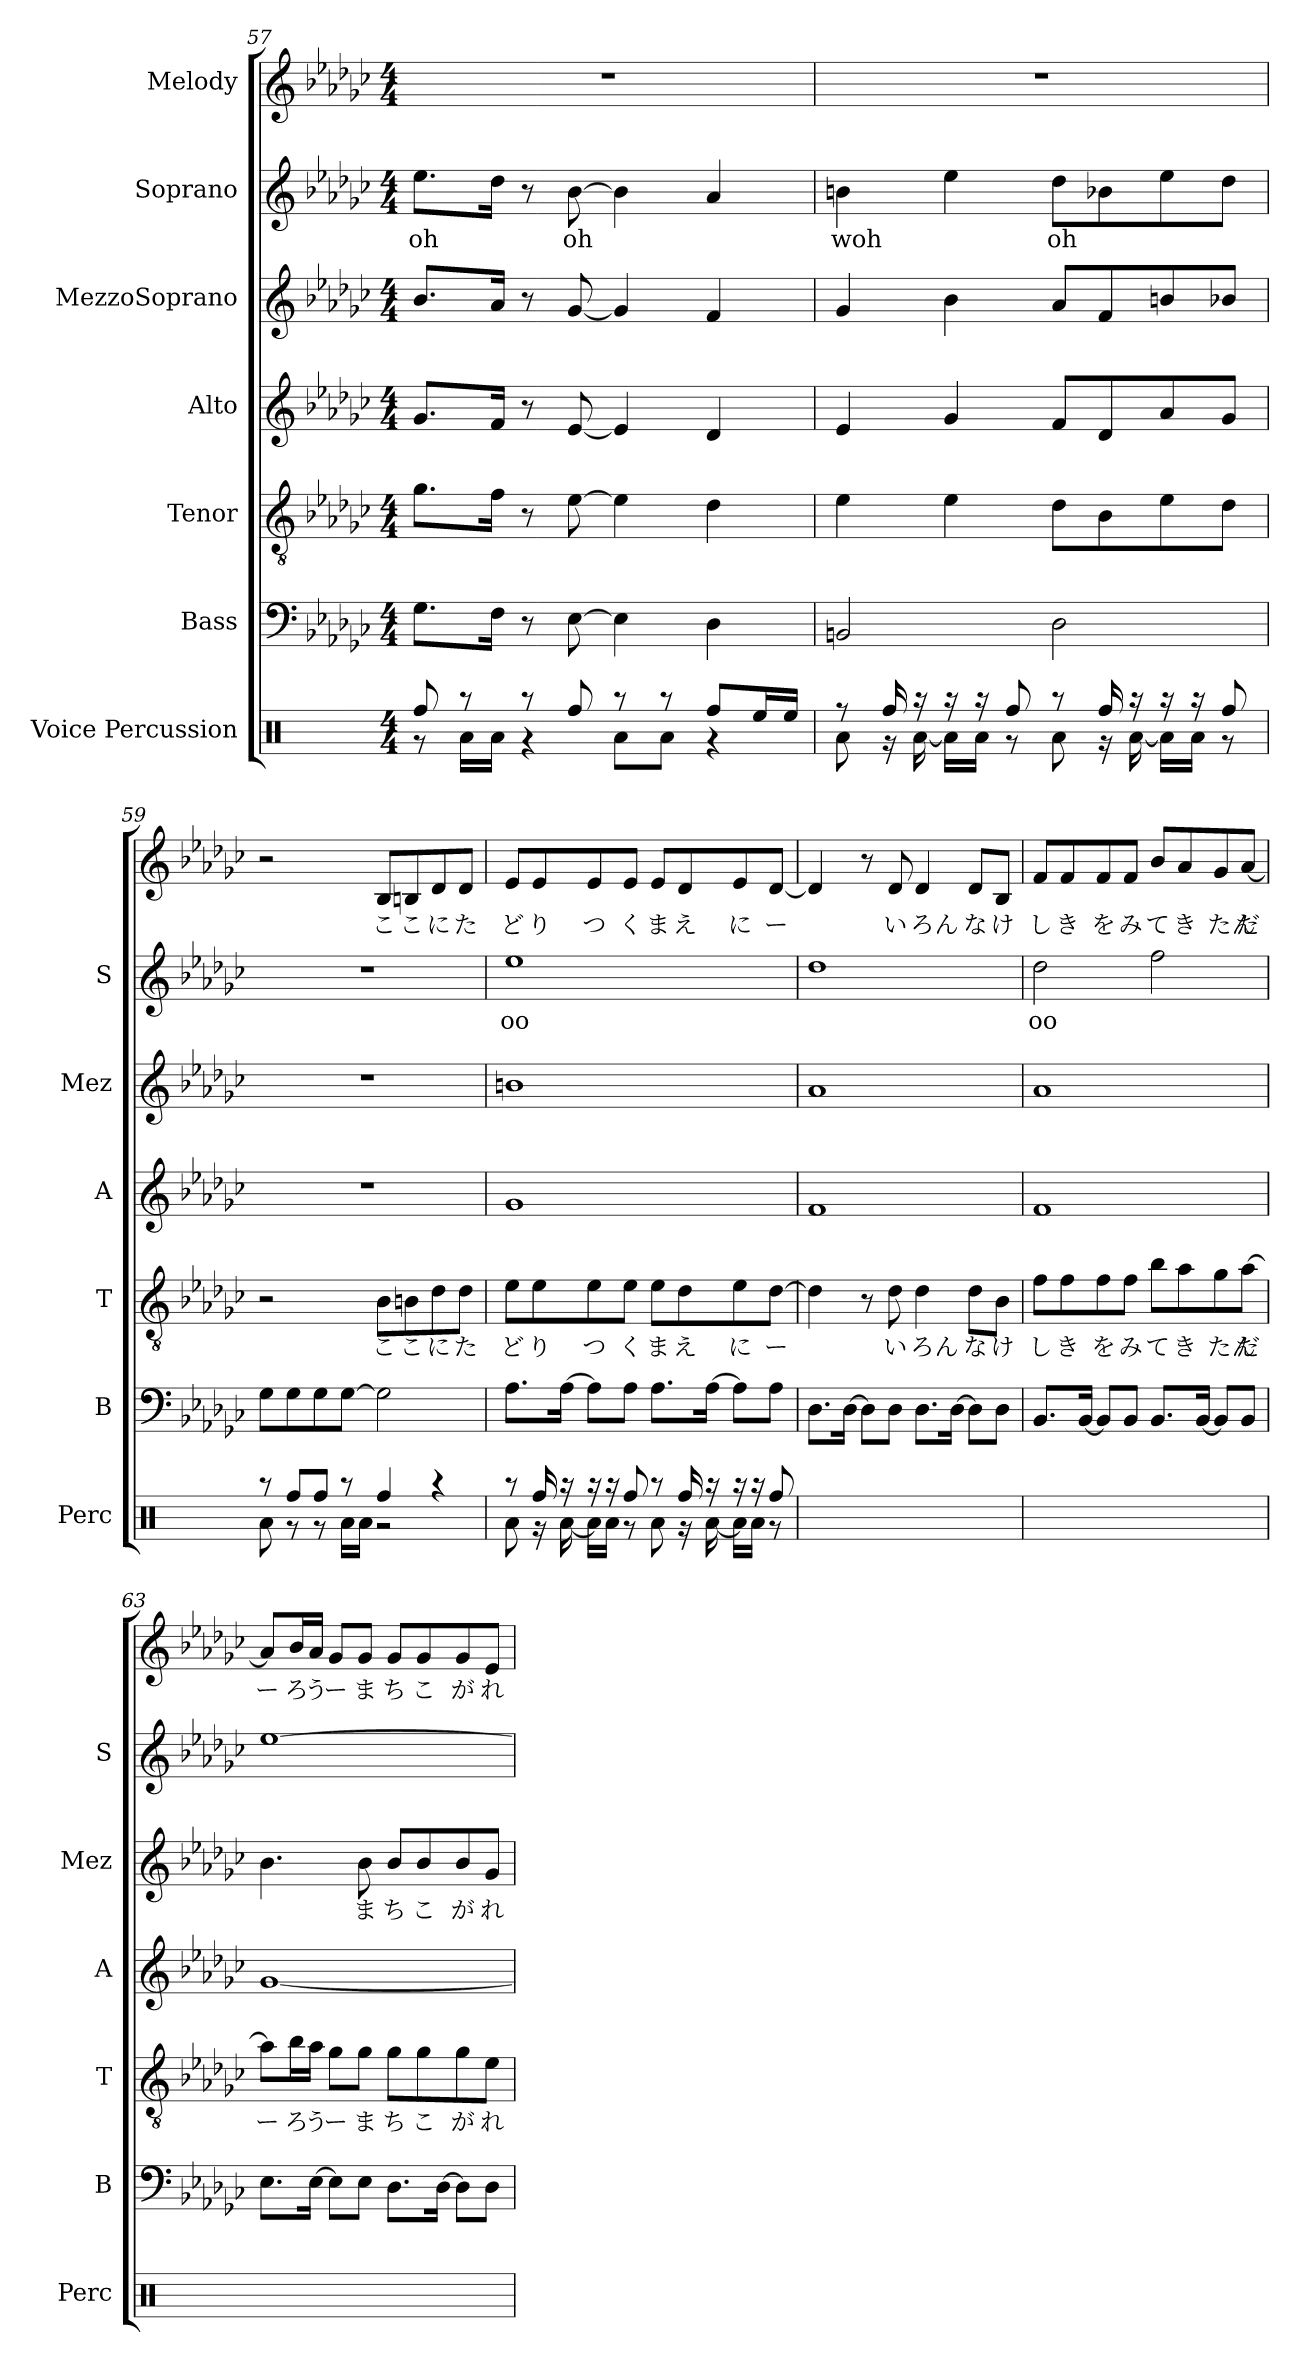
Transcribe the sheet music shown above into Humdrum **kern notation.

**kern	**kern	**kern	**text	**kern	**kern	**text	**kern	**text	**kern	**text
*part7	*part6	*part5	*part5	*part4	*part3	*part3	*part2	*part2	*part1	*part1
*staff7	*staff6	*staff5	*staff5	*staff4	*staff3	*staff3	*staff2	*staff2	*staff1	*staff1
*I"Voice Percussion	*I"Bass	*I"Tenor	*	*I"Alto	*I"MezzoSoprano	*	*I"Soprano	*	*I"Melody	*
*I'Perc	*I'B	*I'T	*	*I'A	*I'Mez	*	*I'S	*	*	*
*clefX	*clefF4	*clefGv2	*	*clefG2	*clefG2	*	*clefG2	*	*clefG2	*
*k[]	*k[b-e-a-d-g-c-]	*k[b-e-a-d-g-c-]	*	*k[b-e-a-d-g-c-]	*k[b-e-a-d-g-c-]	*	*k[b-e-a-d-g-c-]	*	*k[b-e-a-d-g-c-]	*
*M4/4	*M4/4	*M4/4	*	*M4/4	*M4/4	*	*M4/4	*	*M4/4	*
=57	=57	=57	=57	=57	=57	=57	=57	=57	=57	=57
*^	*	*	*	*	*	*	*	*	*	*
8Rff/	8r	8.G-L	8.g-L	.	8.g-L	8.b-L	.	8.ee-L	oh	1r	.
8r	16Ra\LL	.	.	.	.	.	.	.	.	.	.
.	16Ra\JJ	16FJk	16fJk	.	16fJk	16a-Jk	.	16dd-Jk	.	.	.
8r	4r	8r	8r	.	8r	8r	.	8r	.	.	.
8Rff/	.	[8E-	[8e-	.	[8e-	[8g-	.	[8b-	oh	.	.
8r	8Ra\L	4E-]	4e-]	.	4e-]	4g-]	.	4b-]	.	.	.
8r	8Ra\J	.	.	.	.	.	.	.	.	.	.
8Rff/L	4r	4D-	4d-	.	4d-	4f	.	4a-	.	.	.
16Ree/L	.	.	.	.	.	.	.	.	.	.	.
16Ree/JJ	.	.	.	.	.	.	.	.	.	.	.
=58	=58	=58	=58	=58	=58	=58	=58	=58	=58	=58	=58
8r	8Ra\	2BBn	4e-	.	4e-	4g-	.	4bn	woh	1r	.
16Rff/	16r	.	.	.	.	.	.	.	.	.	.
16r	[16Ra\	.	.	.	.	.	.	.	.	.	.
16r	16Ra\LL]	.	4e-	.	4g-	4b-	.	4ee-	.	.	.
16r	16Ra\JJ	.	.	.	.	.	.	.	.	.	.
8Rff/	8r	.	.	.	.	.	.	.	.	.	.
8r	8Ra\	2D-	8d-L	.	8fL	8a-L	.	8dd-L	oh	.	.
16Rff/	16r	.	8B-	.	8d-	8f	.	8b-X	.	.	.
16r	[16Ra\	.	.	.	.	.	.	.	.	.	.
16r	16Ra\LL]	.	8e-	.	8a-	8bn	.	8ee-	.	.	.
16r	16Ra\JJ	.	.	.	.	.	.	.	.	.	.
8Rff/	8r	.	8d-J	.	8g-J	8b-XJ	.	8dd-J	.	.	.
=59	=59	=59	=59	=59	=59	=59	=59	=59	=59	=59	=59
8r	8Ra\	8G-L	2r	.	1r	1r	.	1r	.	2r	.
8Rff/L	8r	8G-	.	.	.	.	.	.	.	.	.
8Rff/J	8r	8G-	.	.	.	.	.	.	.	.	.
8r	16Ra\LL	[8G-J	.	.	.	.	.	.	.	.	.
.	16Ra\JJ	.	.	.	.	.	.	.	.	.	.
4Rff/	2r	2G-]	8B-L	こ	.	.	.	.	.	8B-L	こ
.	.	.	8Bn	こ	.	.	.	.	.	8Bn	こ
4r	.	.	8d-	に	.	.	.	.	.	8d-	に
.	.	.	8d-J	た	.	.	.	.	.	8d-J	た
=60	=60	=60	=60	=60	=60	=60	=60	=60	=60	=60	=60
8r	8Ra\	8.A-L	8e-L	ど	1g-	1bn	.	1ee-	oo	8e-L	ど
16Rff/	16r	.	8e-	り	.	.	.	.	.	8e-	り
16r	[16Ra\	[16A-Jk	.	.	.	.	.	.	.	.	.
16r	16Ra\LL]	8A-L]	8e-	つ	.	.	.	.	.	8e-	つ
16r	16Ra\JJ	.	.	.	.	.	.	.	.	.	.
8Rff/	8r	8A-J	8e-J	く	.	.	.	.	.	8e-J	く
8r	8Ra\	8.A-L	8e-L	ま	.	.	.	.	.	8e-L	ま
16Rff/	16r	.	8d-	え	.	.	.	.	.	8d-	え
16r	[16Ra\	[16A-Jk	.	.	.	.	.	.	.	.	.
16r	16Ra\LL]	8A-L]	8e-	に	.	.	.	.	.	8e-	に
16r	16Ra\JJ	.	.	.	.	.	.	.	.	.	.
8Rff/	8r	8A-J	[8d-J	ー	.	.	.	.	.	[8d-J	ー
*v	*v	*	*	*	*	*	*	*	*	*	*
=61	=61	=61	=61	=61	=61	=61	=61	=61	=61	=61
1ryy	8.D-L	4d-]	.	1f	1a-	.	1dd-	.	4d-]	.
.	[16D-Jk	.	.	.	.	.	.	.	.	.
.	8D-L]	8r	.	.	.	.	.	.	8r	.
.	8D-J	8d-	い	.	.	.	.	.	8d-	い
.	8.D-L	4d-	ろん	.	.	.	.	.	4d-	ろん
.	[16D-Jk	.	.	.	.	.	.	.	.	.
.	8D-L]	8d-L	な	.	.	.	.	.	8d-L	な
.	8D-J	8B-J	け	.	.	.	.	.	8B-J	け
=62	=62	=62	=62	=62	=62	=62	=62	=62	=62	=62
1ryy	8.BB-L	8fL	し	1f	1a-	.	2dd-	oo	8fL	し
.	.	8f	き	.	.	.	.	.	8f	き
.	[16BB-Jk	.	.	.	.	.	.	.	.	.
.	8BB-L]	8f	を	.	.	.	.	.	8f	を
.	8BB-J	8fJ	み	.	.	.	.	.	8fJ	み
.	8.BB-L	8b-L	て	.	.	.	2ff	.	8b-L	て
.	.	8a-	き	.	.	.	.	.	8a-	き
.	[16BB-Jk	.	.	.	.	.	.	.	.	.
.	8BB-L]	8g-	たん	.	.	.	.	.	8g-	たん
.	8BB-J	[8a-J	だ	.	.	.	.	.	[8a-J	だ
=63	=63	=63	=63	=63	=63	=63	=63	=63	=63	=63
1ryy	8.E-L	8a-L]	ー	[1g-	4.b-	.	[1ee-	.	8a-L]	ー
.	.	16b-L	ろ	.	.	.	.	.	16b-L	ろ
.	[16E-Jk	16a-JJ	う	.	.	.	.	.	16a-JJ	う
.	8E-L]	8g-L	ー	.	.	.	.	.	8g-L	ー
.	8E-J	8g-J	ま	.	8b-	ま	.	.	8g-J	ま
.	8.D-L	8g-L	ち	.	8b-L	ち	.	.	8g-L	ち
.	.	8g-	こ	.	8b-	こ	.	.	8g-	こ
.	[16D-Jk	.	.	.	.	.	.	.	.	.
.	8D-L]	8g-	が	.	8b-	が	.	.	8g-	が
.	8D-J	8e-J	れ	.	8g-J	れ	.	.	8e-J	れ
=	=	=	=	=	=	=	=	=	=	=
*-	*-	*-	*-	*-	*-	*-	*-	*-	*-	*-
